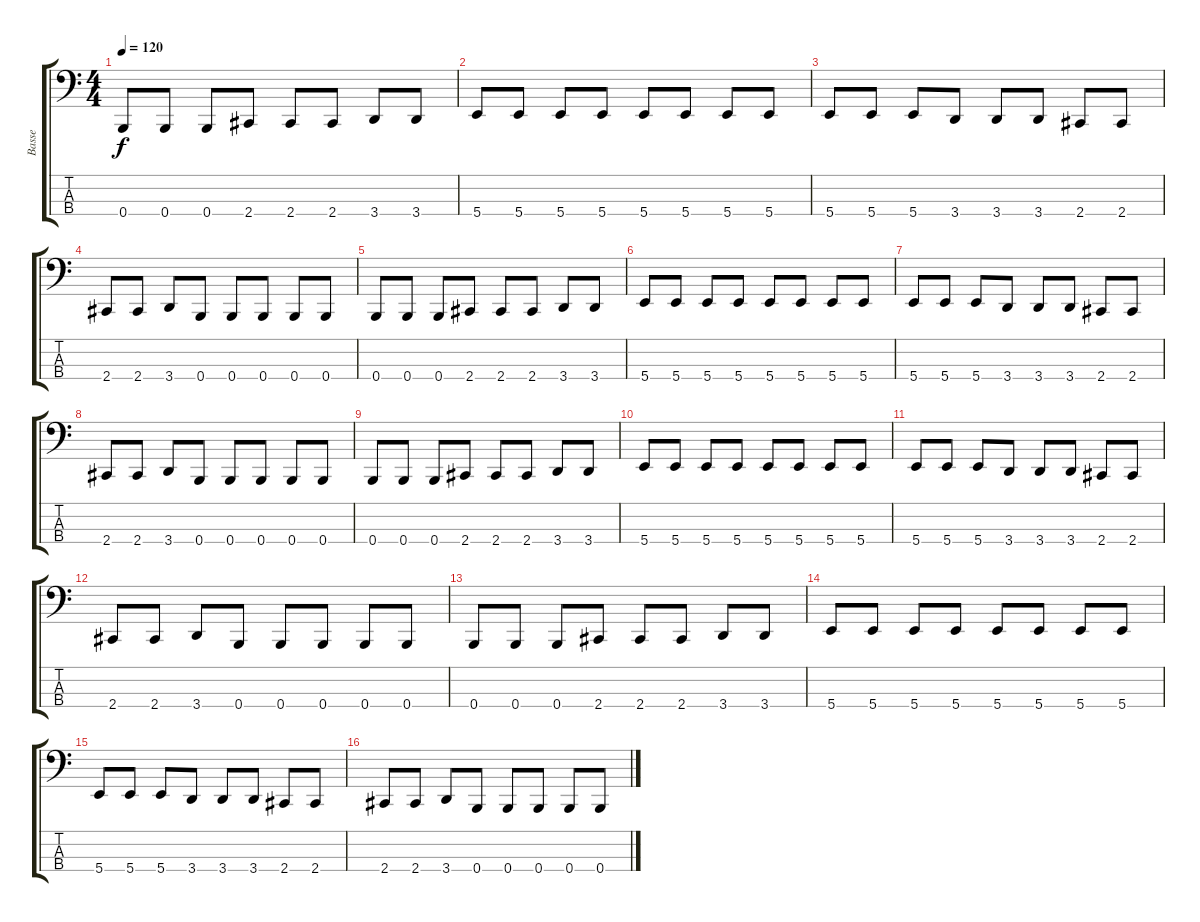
\track ("Basse" "Basse") {instrument electricbasspick}
\staff {score tabs}
\tuning (D2 A1 E1 B0) {hide}
\ts (4 4)
\tempo 120
\clef f4
\ks c
0.4.8{dy f instrument electricbasspick} 0.4.8 0.4.8 2.4.8 2.4.8 2.4.8 3.4.8 3.4.8 |
5.4.8 5.4.8 5.4.8 5.4.8 5.4.8 5.4.8 5.4.8 5.4.8 |
5.4.8 5.4.8 5.4.8 3.4.8 3.4.8 3.4.8 2.4.8 2.4.8 |
2.4.8 2.4.8 3.4.8 0.4.8 0.4.8 0.4.8 0.4.8 0.4.8 |
0.4.8 0.4.8 0.4.8 2.4.8 2.4.8 2.4.8 3.4.8 3.4.8 |
5.4.8 5.4.8 5.4.8 5.4.8 5.4.8 5.4.8 5.4.8 5.4.8 |
5.4.8 5.4.8 5.4.8 3.4.8 3.4.8 3.4.8 2.4.8 2.4.8 |
2.4.8 2.4.8 3.4.8 0.4.8 0.4.8 0.4.8 0.4.8 0.4.8 |
0.4.8 0.4.8 0.4.8 2.4.8 2.4.8 2.4.8 3.4.8 3.4.8 |
5.4.8 5.4.8 5.4.8 5.4.8 5.4.8 5.4.8 5.4.8 5.4.8 |
5.4.8 5.4.8 5.4.8 3.4.8 3.4.8 3.4.8 2.4.8 2.4.8 |
2.4.8 2.4.8 3.4.8 0.4.8 0.4.8 0.4.8 0.4.8 0.4.8 |
0.4.8 0.4.8 0.4.8 2.4.8 2.4.8 2.4.8 3.4.8 3.4.8 |
5.4.8 5.4.8 5.4.8 5.4.8 5.4.8 5.4.8 5.4.8 5.4.8 |
5.4.8 5.4.8 5.4.8 3.4.8 3.4.8 3.4.8 2.4.8 2.4.8 |
2.4.8 2.4.8 3.4.8 0.4.8 0.4.8 0.4.8 0.4.8 0.4.8
